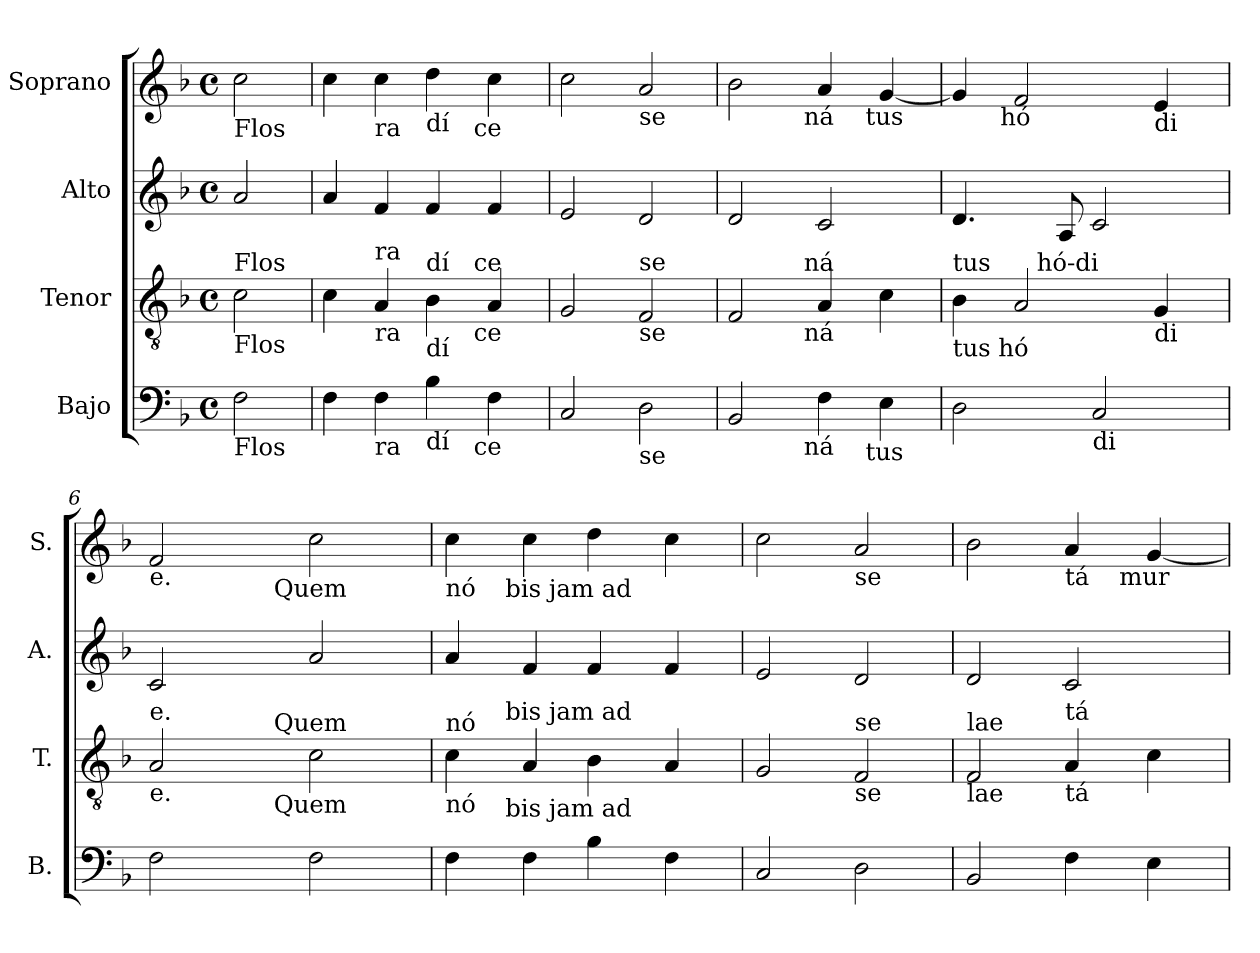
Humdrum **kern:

**kern	**kern	**kern	**kern
*part4	*part3	*part2	*part1
*staff4	*staff3	*staff2	*staff1
*I"Bajo	*I"Tenor	*I"Alto	*I"Soprano
*I'B.	*I'T.	*I'A.	*I'S.
*clefF4	*clefGv2	*clefG2	*clefG2
*ITrd7c12	*	*	*
*k[b-]	*k[b-]	*k[b-]	*k[b-]
*F:	*F:	*F:	*F:
*M4/4	*M4/4	*M4/4	*M4/4
*met(c)	*met(c)	*met(c)	*met(c)
=1	=1	=1	=1
!	!	!	!LO:TX:b:t=Flos
!	!LO:TX:b:t=Flos	!	!
!	!LO:TX:a:t=Flos	!	!
!LO:TX:b:t=Flos	!	!	!
2FF\	2c\	2a/	2cc\
=2	=2	=2	=2
!	!	!	!LO:TX:b:t=de
!	!LO:TX:b:t=de	!	!
!	!LO:TX:a:t=de	!	!
!LO:TX:b:t=de	!	!	!
*^	*^	*	*^
4FF\	2ryy	4c\	2ryy	4a/	4cc\	2ryy
!	!	!	!	!	!LO:TX:b:t=ra	!
!	!	!LO:TX:b:t=ra	!	!	!	!
!	!	!LO:TX:a:t=ra	!	!	!	!
!LO:TX:b:t=ra	!	!	!	!	!	!
4FF\	.	4A/	.	4f/	4cc\	.
!	!	!	!	!	!LO:TX:b:t=dí	!
!	!	!LO:TX:b:t=dí	!	!	!	!
!	!	!LO:TX:a:t=dí	!	!	!	!
!LO:TX:b:t=dí	!	!	!	!	!	!
4BB-\	8..ryy	4B-\	8..ryy	4f/	4dd\	8..ryy
!	!	!	!	!	!	!LO:TX:b:t=ce
!	!	!	!LO:TX:b:t=ce	!	!	!
!	!	!	!LO:TX:a:t=ce	!	!	!
!	!LO:TX:b:t=ce	!	!	!	!	!
.	4ryy	.	4ryy	.	.	4ryy
4FF\	.	4A/	.	4f/	4cc\	.
.	32ryy	.	32ryy	.	.	32ryy
=3	=3	=3	=3	=3	=3	=3
!	!	!	!	!	!LO:TX:b:t=Jés	!
!	!	!LO:TX:b:t=Jés	!	!	!	!
!	!	!LO:TX:a:t=Jés	!	!	!	!
!LO:TX:b:t=Jés	!	!	!	!	!	!
*v	*v	*	*	*	*v	*v
*	*v	*v	*	*
2CC/	2G/	2e/	2cc\
!	!	!	!LO:TX:b:t=se
!	!LO:TX:b:t=se	!	!
!	!LO:TX:a:t=se	!	!
!LO:TX:b:t=se	!	!	!
2DD\	2F/	2d/	2a/
=4	=4	=4	=4
!	!	!	!LO:TX:b:t=est
!	!LO:TX:b:t=est	!	!
!	!LO:TX:a:t=est	!	!
!LO:TX:b:t=est	!	!	!
*^	*^	*	*^
*	*^	*	*	*	*	*^
2BBB-/	4...ryy	2ryy	2F/	4...ryy	2d/	2b-\	4...ryy	2ryy
!	!	!	!	!	!	!	!LO:TX:b:t=ná	!
!	!	!	!	!LO:TX:b:t=ná	!	!	!	!
!	!	!	!	!LO:TX:a:t=ná	!	!	!	!
!	!LO:TX:b:t=ná	!	!	!	!	!	!	!
.	2ryy	.	.	2ryy	.	.	2ryy	.
4FF\	.	8..ryy	4A/	.	2c/	4a/	.	8..ryy
!	!	!	!	!	!	!	!	!LO:TX:b:t=tus
!	!	!LO:TX:b:t=tus	!	!	!	!	!	!
.	.	4ryy	.	.	.	.	.	4ryy
4EE\	.	.	4c\	.	.	[<4g/	.	.
.	32ryy	32ryy	.	32ryy	.	.	32ryy	32ryy
=5	=5	=5	=5	=5	=5	=5	=5	=5
!	!	!	!LO:TX:b:t=tus hó	!	!	!	!	!
!	!	!	!LO:TX:a:t=tus	!	!	!	!	!
!LO:TX:b:t=hó	!	!	!	!	!	!	!	!
*v	*v	*v	*	*	*	*	*v	*v
2DD\	4B-\	4ryy	4.d/	4g/]	8..ryy
!	!	!	!	!	!LO:TX:b:t=hó
.	.	.	.	.	2ryy
.	2A/	16ryy	.	2f/	.
!	!	!LO:TX:a:t=hó-di	!	!	!
.	.	2ryy	.	.	.
.	.	.	8A/	.	.
!LO:TX:b:t=di	!	!	!	!	!
2CC/	.	.	2c/	.	.
.	.	.	.	.	4ryy
!	!	!	!	!LO:TX:b:t=di	!
!	!LO:TX:b:t=di	!	!	!	!
.	4G/	.	.	4e/	.
.	.	8.ryy	.	.	.
.	.	.	.	.	32ryy
!!LO:LB:g=z	!!
=6	=6	=6	=6	=6	=6
!	!	!	!	!LO:TX:b:t=e.	!
!	!LO:TX:b:t=e.	!	!	!	!
!	!LO:TX:a:t=e.	!	!	!	!
2FF\	2A/	4ryy	2c/	2f/	4ryy
.	.	8ryy	.	.	8ryy
.	.	32ryy	.	.	32ryy
!	!	!	!	!	!LO:TX:b:t=Quem
!	!	!LO:TX:b:t=Quem	!	!	!
!	!	!LO:TX:a:t=Quem	!	!	!
.	.	2ryy	.	.	2ryy
2FF\	2c\	.	2a/	2cc\	.
.	.	16.ryy	.	.	16.ryy
=7	=7	=7	=7	=7	=7
!	!	!	!	!LO:TX:b:t=nó	!
!	!LO:TX:b:t=nó	!	!	!	!
!	!LO:TX:a:t=nó	!	!	!	!
4FF\	4c\	8..ryy	4a/	4cc\	8..ryy
!	!	!	!	!	!LO:TX:b:t=bis jam ad
!	!	!LO:TX:b:t=bis jam ad	!	!	!
!	!	!LO:TX:a:t=bis jam ad	!	!	!
.	.	2ryy	.	.	2ryy
4FF\	4A/	.	4f/	4cc\	.
4BB-\	4B-\	.	4f/	4dd\	.
.	.	4ryy	.	.	4ryy
4FF\	4A/	.	4f/	4cc\	.
.	.	32ryy	.	.	32ryy
=8	=8	=8	=8	=8	=8
!	!	!	!	!LO:TX:b:t=és	!
!	!LO:TX:b:t=és	!	!	!	!
!	!LO:TX:a:t=és	!	!	!	!
*	*v	*v	*	*v	*v
2CC/	2G/	2e/	2cc\
!	!	!	!LO:TX:b:t=se
!	!LO:TX:b:t=se	!	!
!	!LO:TX:a:t=se	!	!
2DD\	2F/	2d/	2a/
=9	=9	=9	=9
!	!	!	!LO:TX:b:t=lae
!	!LO:TX:b:t=lae	!	!
!	!LO:TX:a:t=lae	!	!
*	*	*	*^
2BBB-/	2F/	2d/	2b-\	2ryy
!	!	!	!LO:TX:b:t=tá	!
!	!LO:TX:b:t=tá	!	!	!
!	!LO:TX:a:t=tá	!	!	!
4FF\	4A/	2c/	4a/	8.ryy
!	!	!	!	!LO:TX:b:t=mur
.	.	.	.	4ryy
4EE\	4c\	.	[<4g/	.
.	.	.	.	16ryy
*	*	*	*v	*v
=	=	=	=
*-	*-	*-	*-
